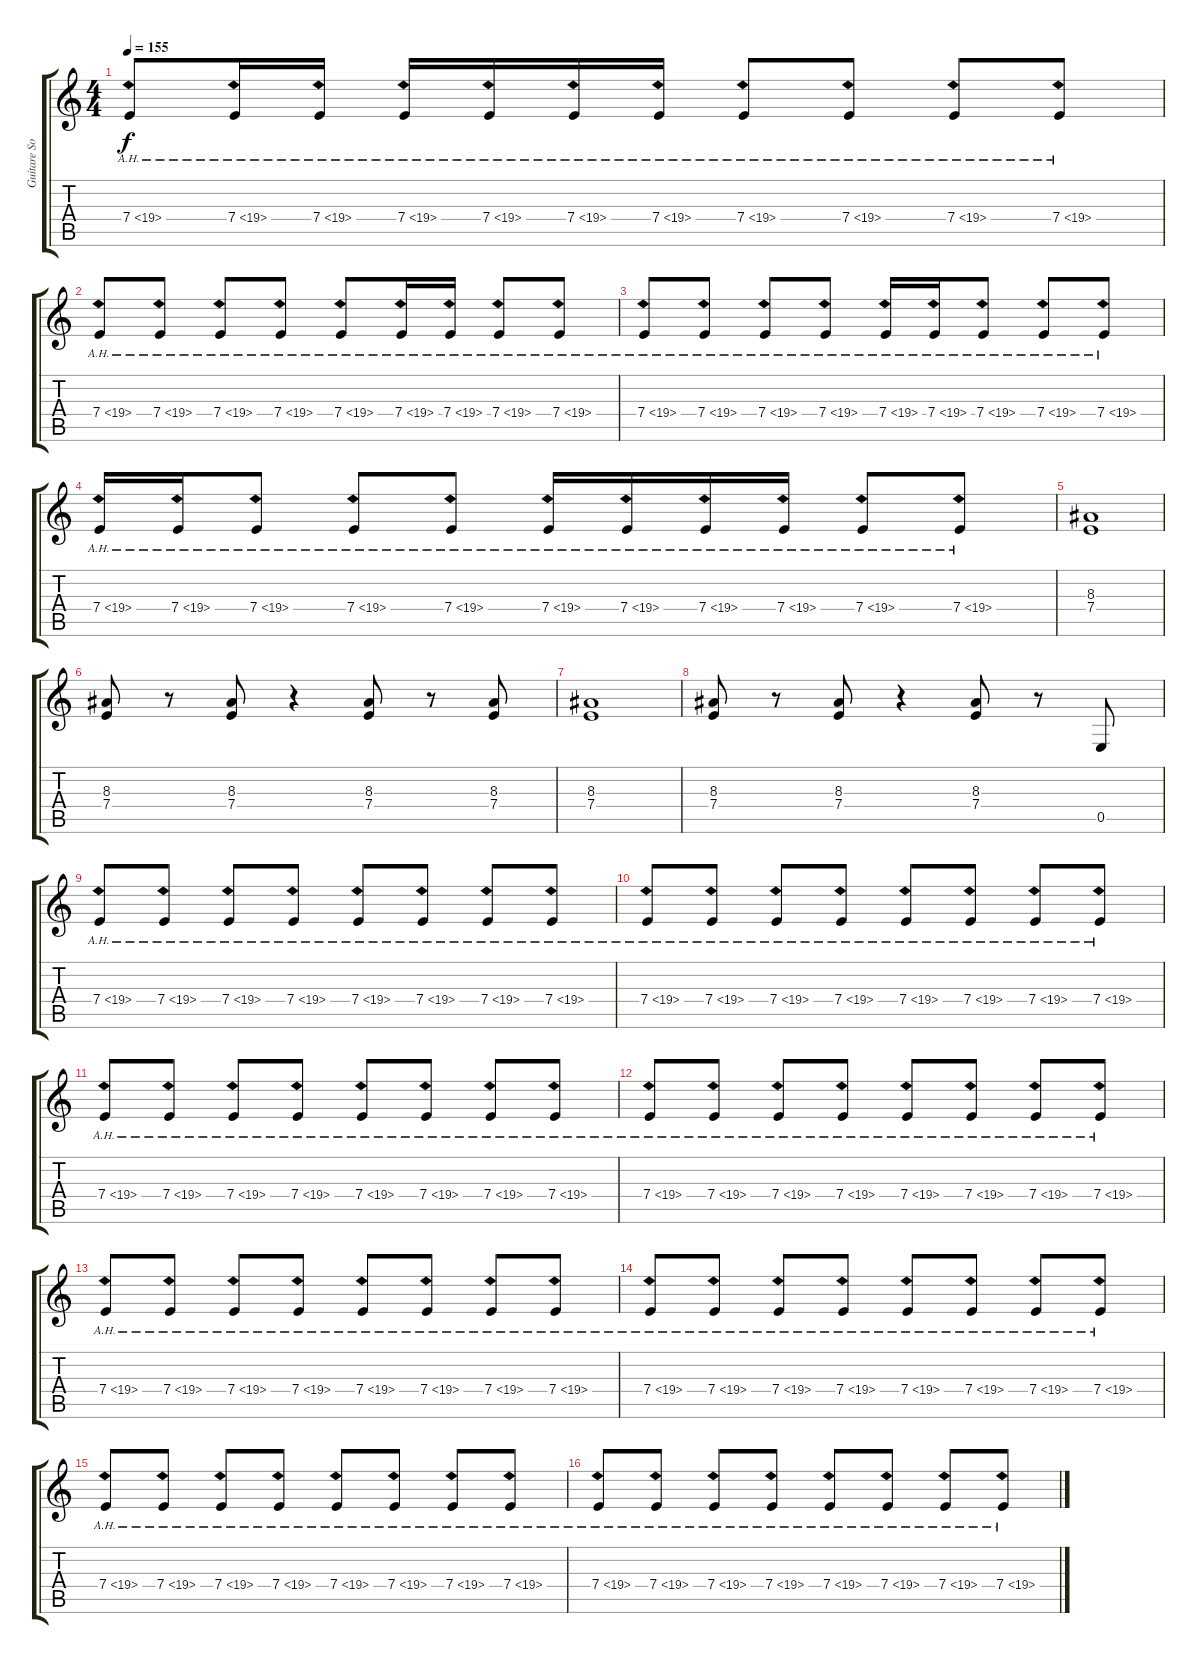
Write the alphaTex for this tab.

\track ("Guitare Solo" "Guitare So") {instrument distortionguitar}
\staff {score tabs}
\tuning (B3 Gb3 D3 A2 E2 B1) {hide}
\ts (4 4)
\tempo 155
\clef g2
\ks c
7.4{ah 12}.8{dy f} 7.4{ah 12}.16 7.4{ah 12}.16 7.4{ah 12}.16 7.4{ah 12}.16 7.4{ah 12}.16 7.4{ah 12}.16 7.4{ah 12}.8 7.4{ah 12}.8 7.4{ah 12}.8 7.4{ah 12}.8 |
7.4{ah 12}.8 7.4{ah 12}.8 7.4{ah 12}.8 7.4{ah 12}.8 7.4{ah 12}.8 7.4{ah 12}.16 7.4{ah 12}.16 7.4{ah 12}.8 7.4{ah 12}.8 |
7.4{ah 12}.8 7.4{ah 12}.8 7.4{ah 12}.8 7.4{ah 12}.8 7.4{ah 12}.16 7.4{ah 12}.16 7.4{ah 12}.8 7.4{ah 12}.8 7.4{ah 12}.8 |
7.4{ah 12}.16 7.4{ah 12}.16 7.4{ah 12}.8 7.4{ah 12}.8 7.4{ah 12}.8 7.4{ah 12}.16 7.4{ah 12}.16 7.4{ah 12}.16 7.4{ah 12}.16 7.4{ah 12}.8 7.4{ah 12}.8 |
(8.3 7.4).1 |
(8.3 7.4).8 r.8 (8.3 7.4).8 r.4 (8.3 7.4).8 r.8 (8.3 7.4).8 |
(8.3 7.4).1 |
(8.3 7.4).8 r.8 (8.3 7.4).8 r.4 (8.3 7.4).8 r.8 0.5.8 |
7.4{ah 12}.8 7.4{ah 12}.8 7.4{ah 12}.8 7.4{ah 12}.8 7.4{ah 12}.8 7.4{ah 12}.8 7.4{ah 12}.8 7.4{ah 12}.8 |
7.4{ah 12}.8 7.4{ah 12}.8 7.4{ah 12}.8 7.4{ah 12}.8 7.4{ah 12}.8 7.4{ah 12}.8 7.4{ah 12}.8 7.4{ah 12}.8 |
7.4{ah 12}.8 7.4{ah 12}.8 7.4{ah 12}.8 7.4{ah 12}.8 7.4{ah 12}.8 7.4{ah 12}.8 7.4{ah 12}.8 7.4{ah 12}.8 |
7.4{ah 12}.8 7.4{ah 12}.8 7.4{ah 12}.8 7.4{ah 12}.8 7.4{ah 12}.8 7.4{ah 12}.8 7.4{ah 12}.8 7.4{ah 12}.8 |
7.4{ah 12}.8 7.4{ah 12}.8 7.4{ah 12}.8 7.4{ah 12}.8 7.4{ah 12}.8 7.4{ah 12}.8 7.4{ah 12}.8 7.4{ah 12}.8 |
7.4{ah 12}.8 7.4{ah 12}.8 7.4{ah 12}.8 7.4{ah 12}.8 7.4{ah 12}.8 7.4{ah 12}.8 7.4{ah 12}.8 7.4{ah 12}.8 |
7.4{ah 12}.8 7.4{ah 12}.8 7.4{ah 12}.8 7.4{ah 12}.8 7.4{ah 12}.8 7.4{ah 12}.8 7.4{ah 12}.8 7.4{ah 12}.8 |
7.4{ah 12}.8 7.4{ah 12}.8 7.4{ah 12}.8 7.4{ah 12}.8 7.4{ah 12}.8 7.4{ah 12}.8 7.4{ah 12}.8 7.4{ah 12}.8
